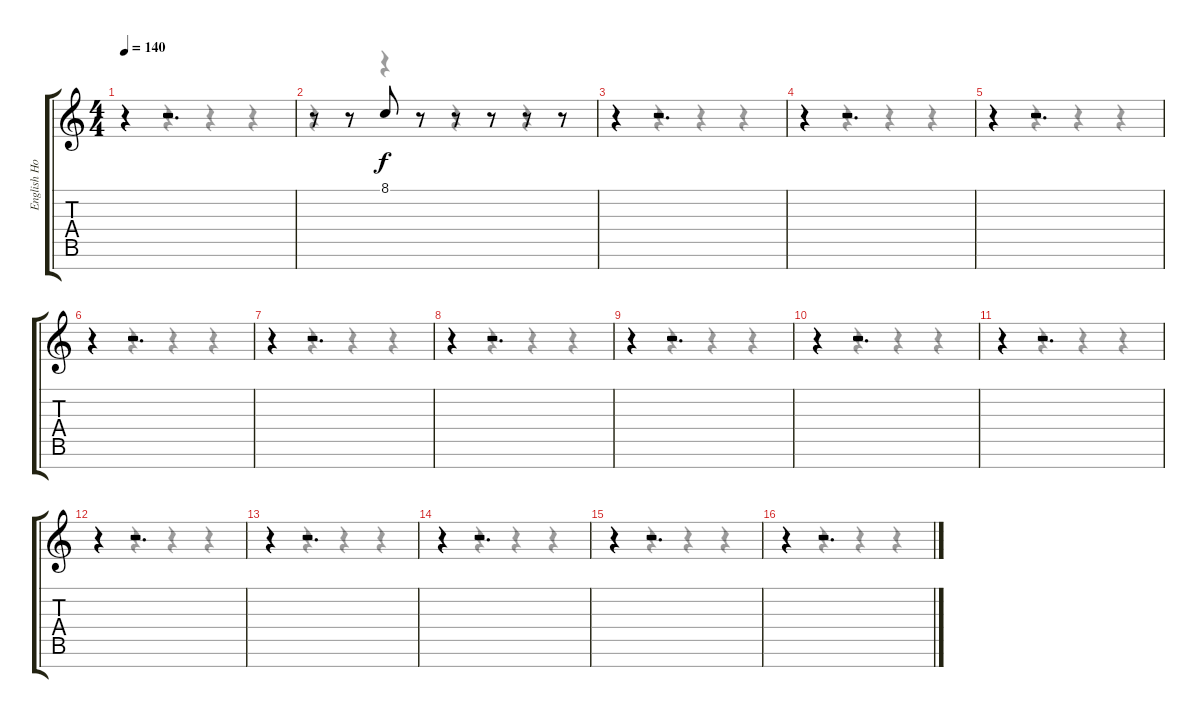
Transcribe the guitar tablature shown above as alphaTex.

\track ("English Horn" "English Ho") {instrument englishhorn}
\staff {score tabs}
\tuning (E4 B3 G3 D3 A2 E2 B1) {hide}
\voice
\ts (4 4)
\tempo 140
\clef g2
\ks c
r.4{dy f} r.2{d} |
r.8 r.8 8.1.8 r.8 r.8 r.8 r.8 r.8 |
r.4 r.2{d} |
r.4 r.2{d} |
r.4 r.2{d} |
r.4 r.2{d} |
r.4 r.2{d} |
r.4 r.2{d} |
r.4 r.2{d} |
r.4 r.2{d} |
r.4 r.2{d} |
r.4 r.2{d} |
r.4 r.2{d} |
r.4 r.2{d} |
r.4 r.2{d} |
r.4 r.2{d}
\voice
\clef g2
\ottava regular
\simile none
\ks c
r.4{dy f} r.4 r.4 r.4 |
r.4 r.4 r.4 r.4 |
r.4 r.4 r.4 r.4 |
r.4 r.4 r.4 r.4 |
r.4 r.4 r.4 r.4 |
r.4 r.4 r.4 r.4 |
r.4 r.4 r.4 r.4 |
r.4 r.4 r.4 r.4 |
r.4 r.4 r.4 r.4 |
r.4 r.4 r.4 r.4 |
r.4 r.4 r.4 r.4 |
r.4 r.4 r.4 r.4 |
r.4 r.4 r.4 r.4 |
r.4 r.4 r.4 r.4 |
r.4 r.4 r.4 r.4 |
r.4 r.4 r.4 r.4
